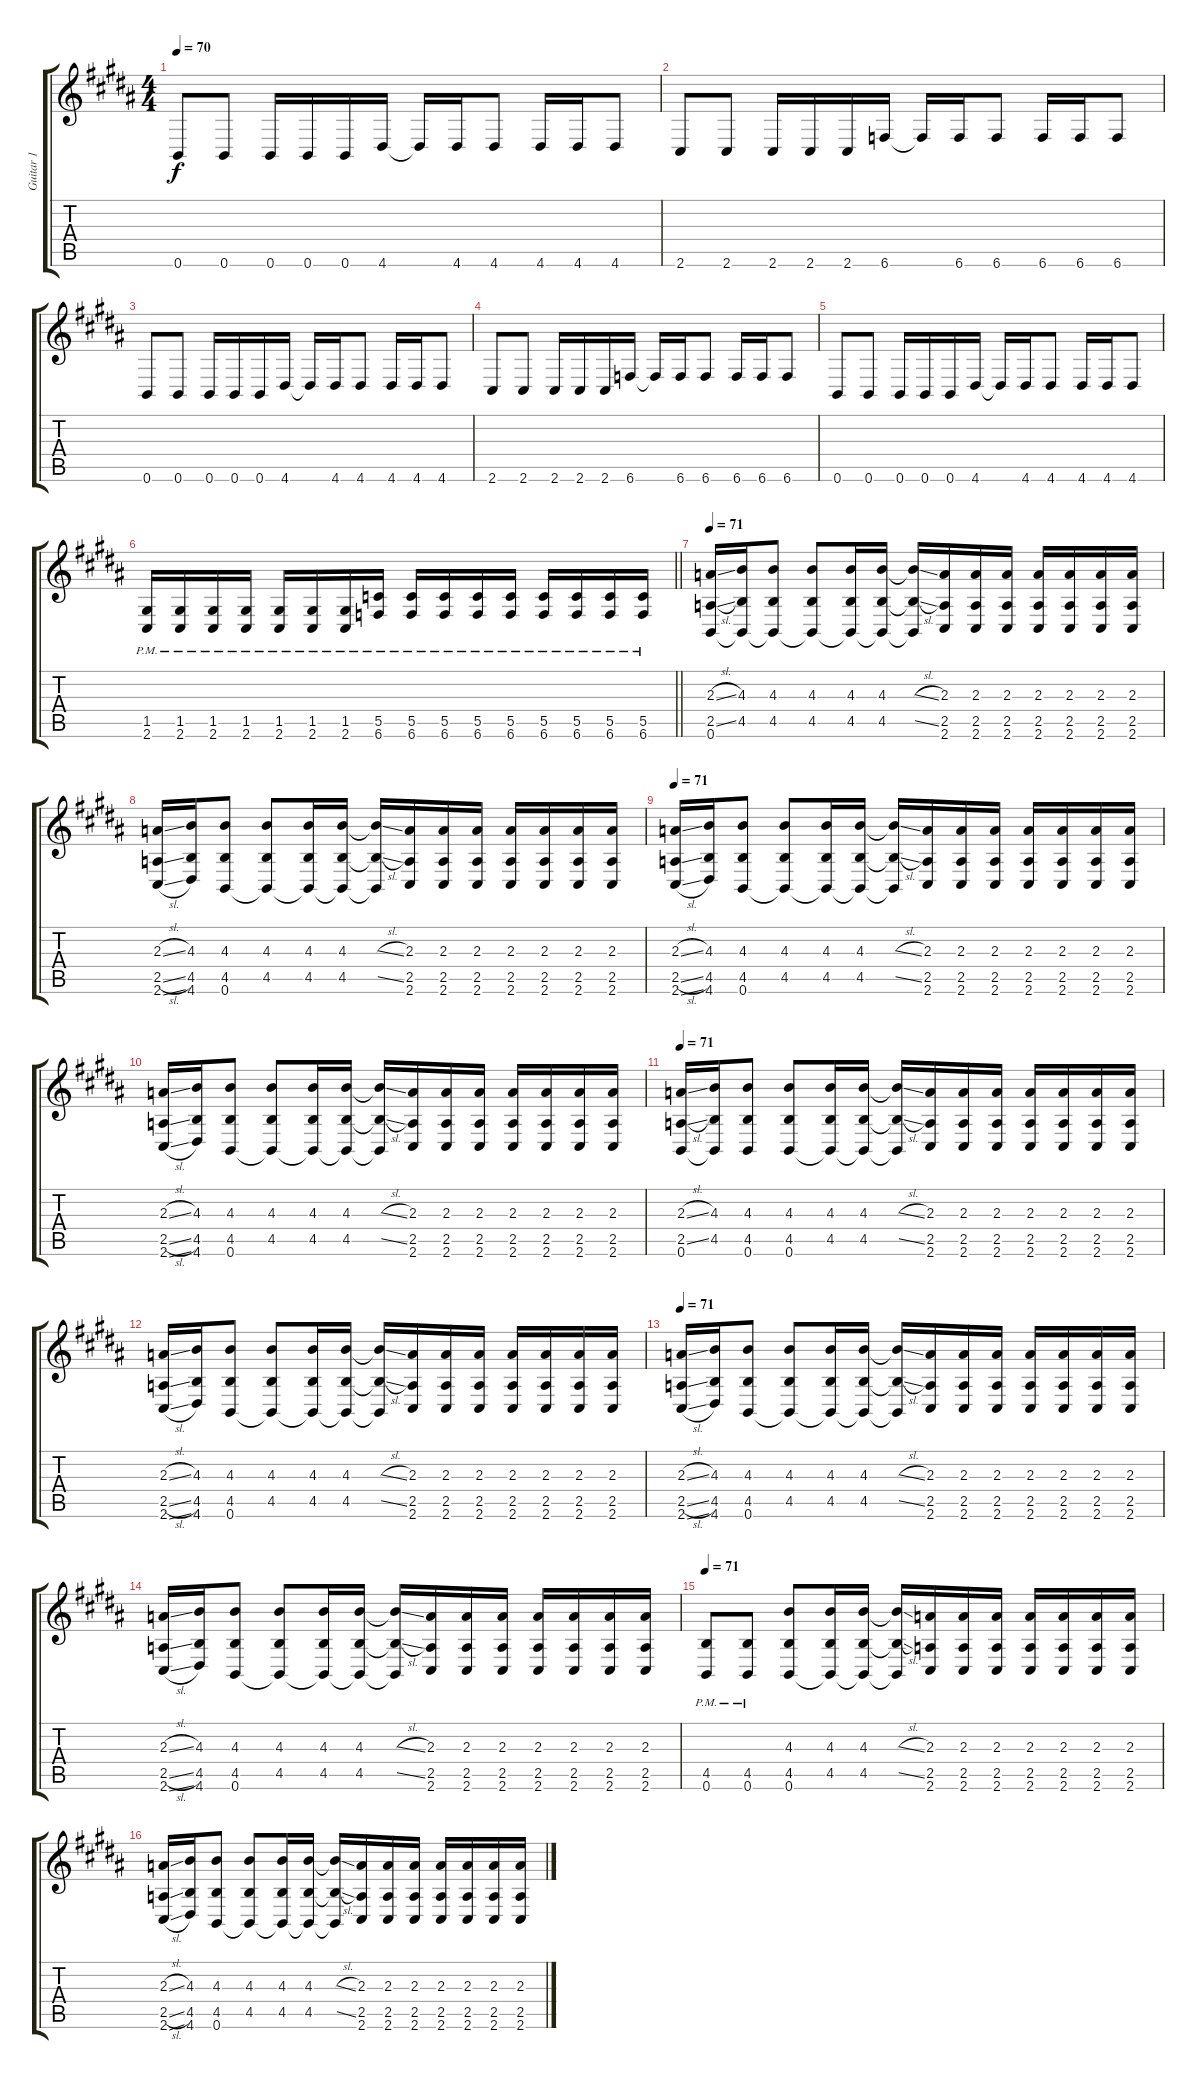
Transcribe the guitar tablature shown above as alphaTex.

\track ("Guitar 1" "Guitar 1") {instrument distortionguitar}
\staff {score tabs}
\tuning (E4 C4 G3 C3 G2 B1) {hide}
\ts (4 4)
\tempo 70
\clef g2
\ks b
0.6.8{dy f} 0.6.8 0.6.16 0.6.16 0.6.16 4.6.16 4.6{t}.16 4.6.16 4.6.8 4.6.16 4.6.16 4.6.8 |
2.6.8 2.6.8 2.6.16 2.6.16 2.6.16 6.6.16 6.6{t}.16 6.6.16 6.6.8 6.6.16 6.6.16 6.6.8 |
0.6.8 0.6.8 0.6.16 0.6.16 0.6.16 4.6.16 4.6{t}.16 4.6.16 4.6.8 4.6.16 4.6.16 4.6.8 |
2.6.8 2.6.8 2.6.16 2.6.16 2.6.16 6.6.16 6.6{t}.16 6.6.16 6.6.8 6.6.16 6.6.16 6.6.8 |
0.6.8 0.6.8 0.6.16 0.6.16 0.6.16 4.6.16 4.6{t}.16 4.6.16 4.6.8 4.6.16 4.6.16 4.6.8 |
\barLineRight lightlight
(1.5{pm} 2.6{pm}).16 (1.5{pm} 2.6{pm}).16 (1.5{pm} 2.6{pm}).16 (1.5{pm} 2.6{pm}).16 (1.5{pm} 2.6{pm}).16 (1.5{pm} 2.6{pm}).16 (1.5{pm} 2.6{pm}).16 (5.5{pm} 6.6{pm}).16 (5.5{pm} 6.6{pm}).16 (5.5{pm} 6.6{pm}).16 (5.5{pm} 6.6{pm}).16 (5.5{pm} 6.6{pm}).16 (5.5{pm} 6.6{pm}).16 (5.5{pm} 6.6{pm}).16 (5.5{pm} 6.6{pm}).16 (5.5{pm} 6.6{pm}).16 |
\tempo 71
(2.3{sl} 2.5{sl} 0.6).16 (4.3 4.5 0.6{t}).16 (4.3 4.5 0.6{t}).8 (4.3 4.5 0.6{t}).8 (4.3 4.5 0.6{t}).16 (4.3 4.5 0.6{t}).16 (4.3{sl t} 4.5{sl t} 0.6{t}).16 (2.3 2.5 2.6).16 (2.3 2.5 2.6).16 (2.3 2.5 2.6).16 (2.3 2.5 2.6).16 (2.3 2.5 2.6).16 (2.3 2.5 2.6).16 (2.3 2.5 2.6).16 |
(2.3{sl} 2.5{sl} 2.6{sl}).16 (4.3 4.5 4.6).16 (4.3 4.5 0.6).8 (4.3 4.5 0.6{t}).8 (4.3 4.5 0.6{t}).16 (4.3 4.5 0.6{t}).16 (4.3{sl t} 4.5{sl t} 0.6{t}).16 (2.3 2.5 2.6).16 (2.3 2.5 2.6).16 (2.3 2.5 2.6).16 (2.3 2.5 2.6).16 (2.3 2.5 2.6).16 (2.3 2.5 2.6).16 (2.3 2.5 2.6).16 |
\tempo 71
(2.3{sl} 2.5{sl} 2.6{sl}).16 (4.3 4.5 4.6).16 (4.3 4.5 0.6).8 (4.3 4.5 0.6{t}).8 (4.3 4.5 0.6{t}).16 (4.3 4.5 0.6{t}).16 (4.3{sl t} 4.5{sl t} 0.6{t}).16 (2.3 2.5 2.6).16 (2.3 2.5 2.6).16 (2.3 2.5 2.6).16 (2.3 2.5 2.6).16 (2.3 2.5 2.6).16 (2.3 2.5 2.6).16 (2.3 2.5 2.6).16 |
(2.3{sl} 2.5{sl} 2.6{sl}).16 (4.3 4.5 4.6).16 (4.3 4.5 0.6).8 (4.3 4.5 0.6{t}).8 (4.3 4.5 0.6{t}).16 (4.3 4.5 0.6{t}).16 (4.3{sl t} 4.5{sl t} 0.6{t}).16 (2.3 2.5 2.6).16 (2.3 2.5 2.6).16 (2.3 2.5 2.6).16 (2.3 2.5 2.6).16 (2.3 2.5 2.6).16 (2.3 2.5 2.6).16 (2.3 2.5 2.6).16 |
\tempo 71
(2.3{sl} 2.5{sl} 0.6).16 (4.3 4.5 0.6{t}).16 (4.3 4.5 0.6).8 (4.3 4.5 0.6).8 (4.3 4.5 0.6{t}).16 (4.3 4.5 0.6{t}).16 (4.3{sl t} 4.5{sl t} 0.6{t}).16 (2.3 2.5 2.6).16 (2.3 2.5 2.6).16 (2.3 2.5 2.6).16 (2.3 2.5 2.6).16 (2.3 2.5 2.6).16 (2.3 2.5 2.6).16 (2.3 2.5 2.6).16 |
(2.3{sl} 2.5{sl} 2.6{sl}).16 (4.3 4.5 4.6).16 (4.3 4.5 0.6).8 (4.3 4.5 0.6{t}).8 (4.3 4.5 0.6{t}).16 (4.3 4.5 0.6{t}).16 (4.3{sl t} 4.5{sl t} 0.6{t}).16 (2.3 2.5 2.6).16 (2.3 2.5 2.6).16 (2.3 2.5 2.6).16 (2.3 2.5 2.6).16 (2.3 2.5 2.6).16 (2.3 2.5 2.6).16 (2.3 2.5 2.6).16 |
\tempo 71
(2.3{sl} 2.5{sl} 2.6{sl}).16 (4.3 4.5 4.6).16 (4.3 4.5 0.6).8 (4.3 4.5 0.6{t}).8 (4.3 4.5 0.6{t}).16 (4.3 4.5 0.6{t}).16 (4.3{sl t} 4.5{sl t} 0.6{t}).16 (2.3 2.5 2.6).16 (2.3 2.5 2.6).16 (2.3 2.5 2.6).16 (2.3 2.5 2.6).16 (2.3 2.5 2.6).16 (2.3 2.5 2.6).16 (2.3 2.5 2.6).16 |
(2.3{sl} 2.5{sl} 2.6{sl}).16 (4.3 4.5 4.6).16 (4.3 4.5 0.6).8 (4.3 4.5 0.6{t}).8 (4.3 4.5 0.6{t}).16 (4.3 4.5 0.6{t}).16 (4.3{sl t} 4.5{sl t} 0.6{t}).16 (2.3 2.5 2.6).16 (2.3 2.5 2.6).16 (2.3 2.5 2.6).16 (2.3 2.5 2.6).16 (2.3 2.5 2.6).16 (2.3 2.5 2.6).16 (2.3 2.5 2.6).16 |
\tempo 71
(4.5{pm} 0.6{pm}).8 (4.5{pm} 0.6{pm}).8 (4.3 4.5 0.6).8 (4.3 4.5 0.6{t}).16 (4.3 4.5 0.6{t}).16 (4.3{sl t} 4.5{sl t} 0.6{t}).16 (2.3 2.5 2.6).16 (2.3 2.5 2.6).16 (2.3 2.5 2.6).16 (2.3 2.5 2.6).16 (2.3 2.5 2.6).16 (2.3 2.5 2.6).16 (2.3 2.5 2.6).16 |
(2.3{sl} 2.5{sl} 2.6{sl}).16 (4.3 4.5 4.6).16 (4.3 4.5 0.6).8 (4.3 4.5 0.6{t}).8 (4.3 4.5 0.6{t}).16 (4.3 4.5 0.6{t}).16 (4.3{sl t} 4.5{sl t} 0.6{t}).16 (2.3 2.5 2.6).16 (2.3 2.5 2.6).16 (2.3 2.5 2.6).16 (2.3 2.5 2.6).16 (2.3 2.5 2.6).16 (2.3 2.5 2.6).16 (2.3 2.5 2.6).16
